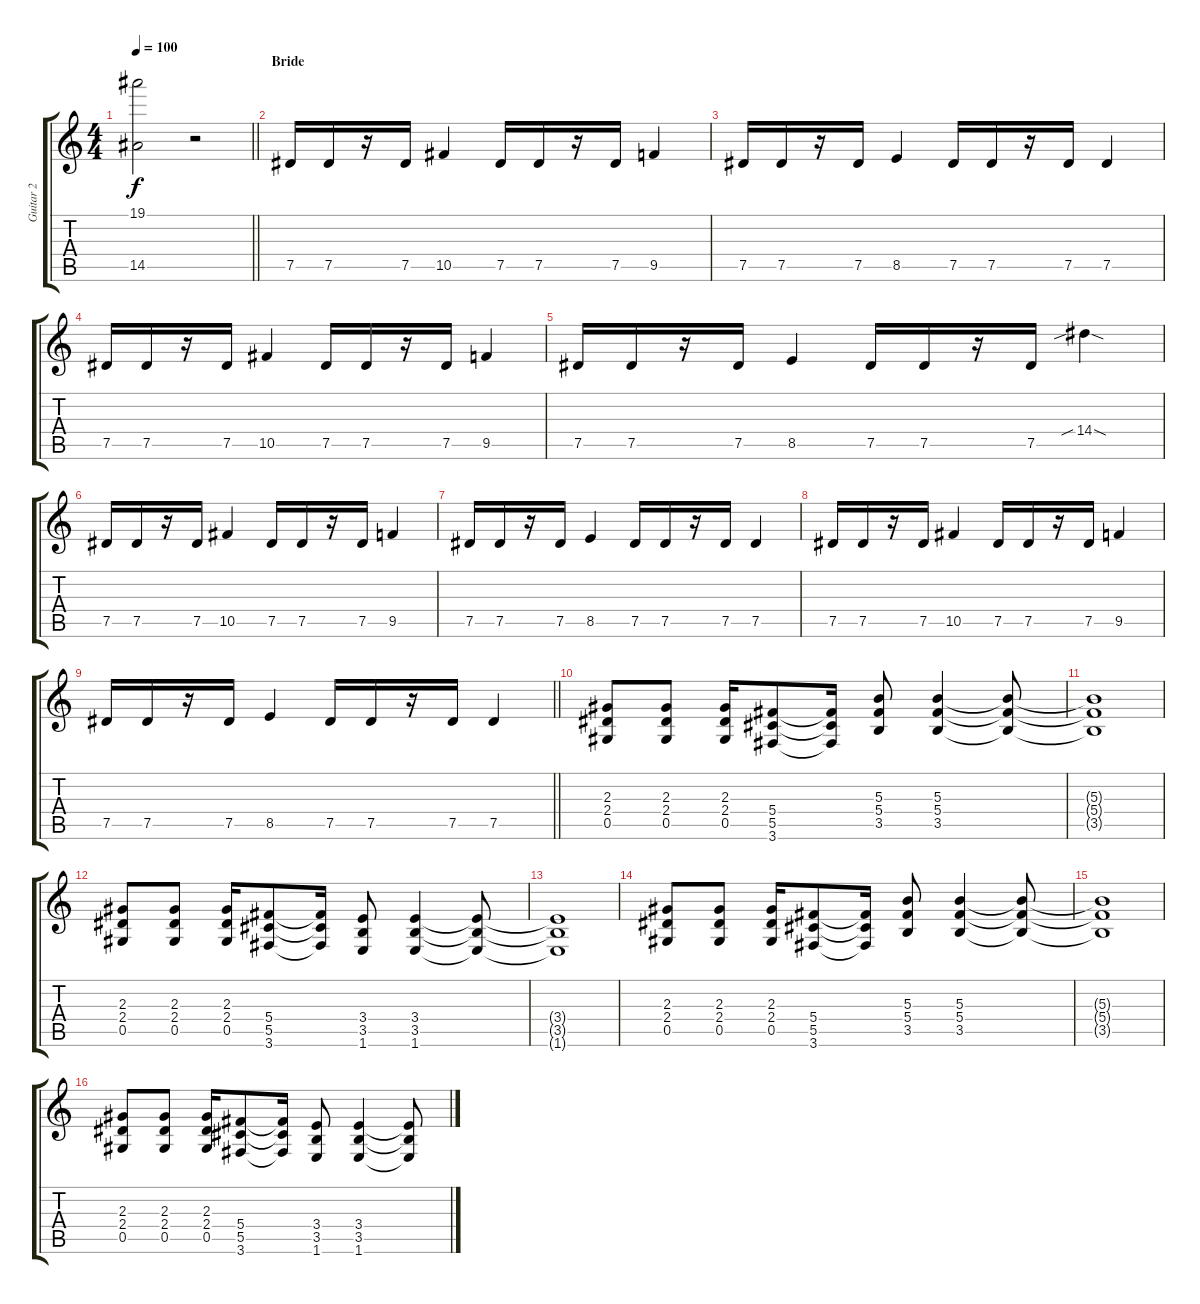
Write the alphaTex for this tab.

\track ("Guitar 2" "Guitar 2") {instrument overdrivenguitar}
\staff {score tabs}
\tuning (Eb4 Bb3 Gb3 Db3 Ab2 Eb2) {hide}
\ts (4 4)
\tempo 100
\clef g2
\barLineRight lightlight
\ks c
(19.1{t} 14.5{t}).2{dy f} r.2 |
\section ("" "Bride")
7.5.16 7.5.16 r.16 7.5.16 10.5.4 7.5.16 7.5.16 r.16 7.5.16 9.5.4 |
7.5.16 7.5.16 r.16 7.5.16 8.5.4 7.5.16 7.5.16 r.16 7.5.16 7.5.4 |
7.5.16 7.5.16 r.16 7.5.16 10.5.4 7.5.16 7.5.16 r.16 7.5.16 9.5.4 |
7.5.16 7.5.16 r.16 7.5.16 8.5.4 7.5.16 7.5.16 r.16 7.5.16 14.4{sib sod}.4 |
7.5.16 7.5.16 r.16 7.5.16 10.5.4 7.5.16 7.5.16 r.16 7.5.16 9.5.4 |
7.5.16 7.5.16 r.16 7.5.16 8.5.4 7.5.16 7.5.16 r.16 7.5.16 7.5.4 |
7.5.16 7.5.16 r.16 7.5.16 10.5.4 7.5.16 7.5.16 r.16 7.5.16 9.5.4 |
\barLineRight lightlight
7.5.16 7.5.16 r.16 7.5.16 8.5.4 7.5.16 7.5.16 r.16 7.5.16 7.5.4 |
(2.3 2.4 0.5).8 (2.3 2.4 0.5).8 (2.3 2.4 0.5).16 (5.4 5.5 3.6).8 (5.4{t} 5.5{t} 3.6{t}).16 (5.3 5.4 3.5).8 (5.3 5.4 3.5).4 (5.3{t} 5.4{t} 3.5{t}).8 |
(5.3{t} 5.4{t} 3.5{t}).1 |
(2.3 2.4 0.5).8 (2.3 2.4 0.5).8 (2.3 2.4 0.5).16 (5.4 5.5 3.6).8 (5.4{t} 5.5{t} 3.6{t}).16 (3.4 3.5 1.6).8 (3.4 3.5 1.6).4 (3.4{t} 3.5{t} 1.6{t}).8 |
(3.4{t} 3.5{t} 1.6{t}).1 |
(2.3 2.4 0.5).8 (2.3 2.4 0.5).8 (2.3 2.4 0.5).16 (5.4 5.5 3.6).8 (5.4{t} 5.5{t} 3.6{t}).16 (5.3 5.4 3.5).8 (5.3 5.4 3.5).4 (5.3{t} 5.4{t} 3.5{t}).8 |
(5.3{t} 5.4{t} 3.5{t}).1 |
(2.3 2.4 0.5).8 (2.3 2.4 0.5).8 (2.3 2.4 0.5).16 (5.4 5.5 3.6).8 (5.4{t} 5.5{t} 3.6{t}).16 (3.4 3.5 1.6).8 (3.4 3.5 1.6).4 (3.4{t} 3.5{t} 1.6{t}).8
